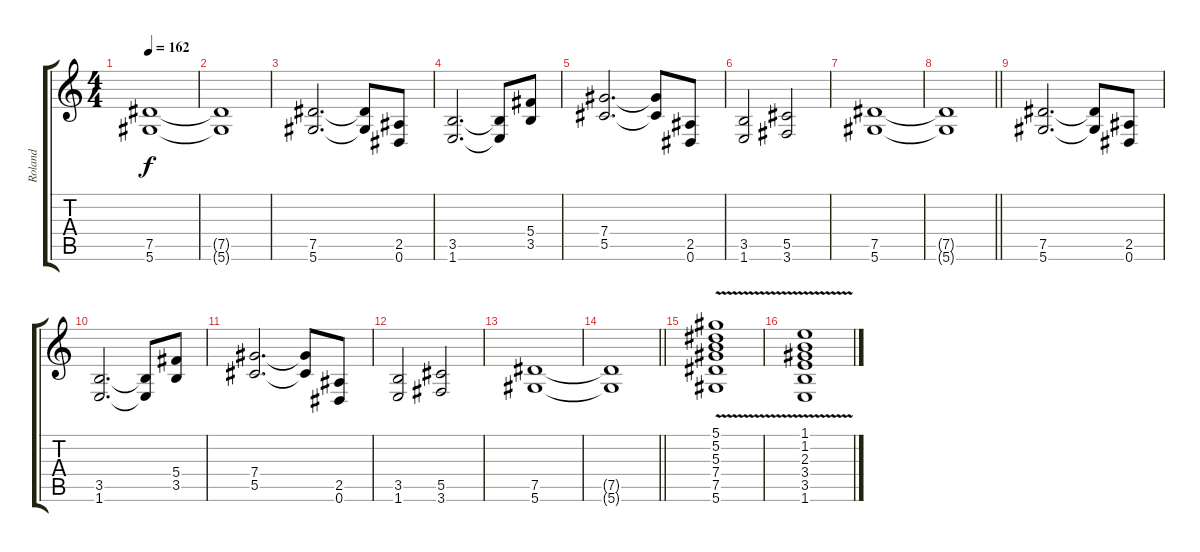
\track ("Roland" "Roland") {instrument distortionguitar}
\staff {score tabs}
\tuning (Eb4 Bb3 Gb3 Db3 Ab2 Eb2) {hide}
\ts (4 4)
\tempo 162
\clef g2
\ks aminor
(7.5 5.6).1{dy f} |
(7.5{t} 5.6{t}).1 |
(7.5 5.6).2{d} (7.5{t} 5.6{t}).8 (2.5 0.6).8 |
(3.5 1.6).2{d} (3.5{t} 1.6{t}).8 (5.4 3.5).8 |
(7.4 5.5).2{d} (7.4{t} 5.5{t}).8 (2.5 0.6).8 |
(3.5 1.6).2 (5.5 3.6).2 |
(7.5 5.6).1 |
\barLineRight lightlight
(7.5{t} 5.6{t}).1 |
(7.5 5.6).2{d} (7.5{t} 5.6{t}).8 (2.5 0.6).8 |
(3.5 1.6).2{d} (3.5{t} 1.6{t}).8 (5.4 3.5).8 |
(7.4 5.5).2{d} (7.4{t} 5.5{t}).8 (2.5 0.6).8 |
(3.5 1.6).2 (5.5 3.6).2 |
(7.5 5.6).1 |
\barLineRight lightlight
(7.5{t} 5.6{t}).1 |
(5.1{v} 5.2{v} 5.3{v} 7.4{v} 7.5{v} 5.6{v}).1{instrument electricguitarclean} |
(1.1{v} 1.2{v} 2.3{v} 3.4{v} 3.5{v} 1.6{v}).1
